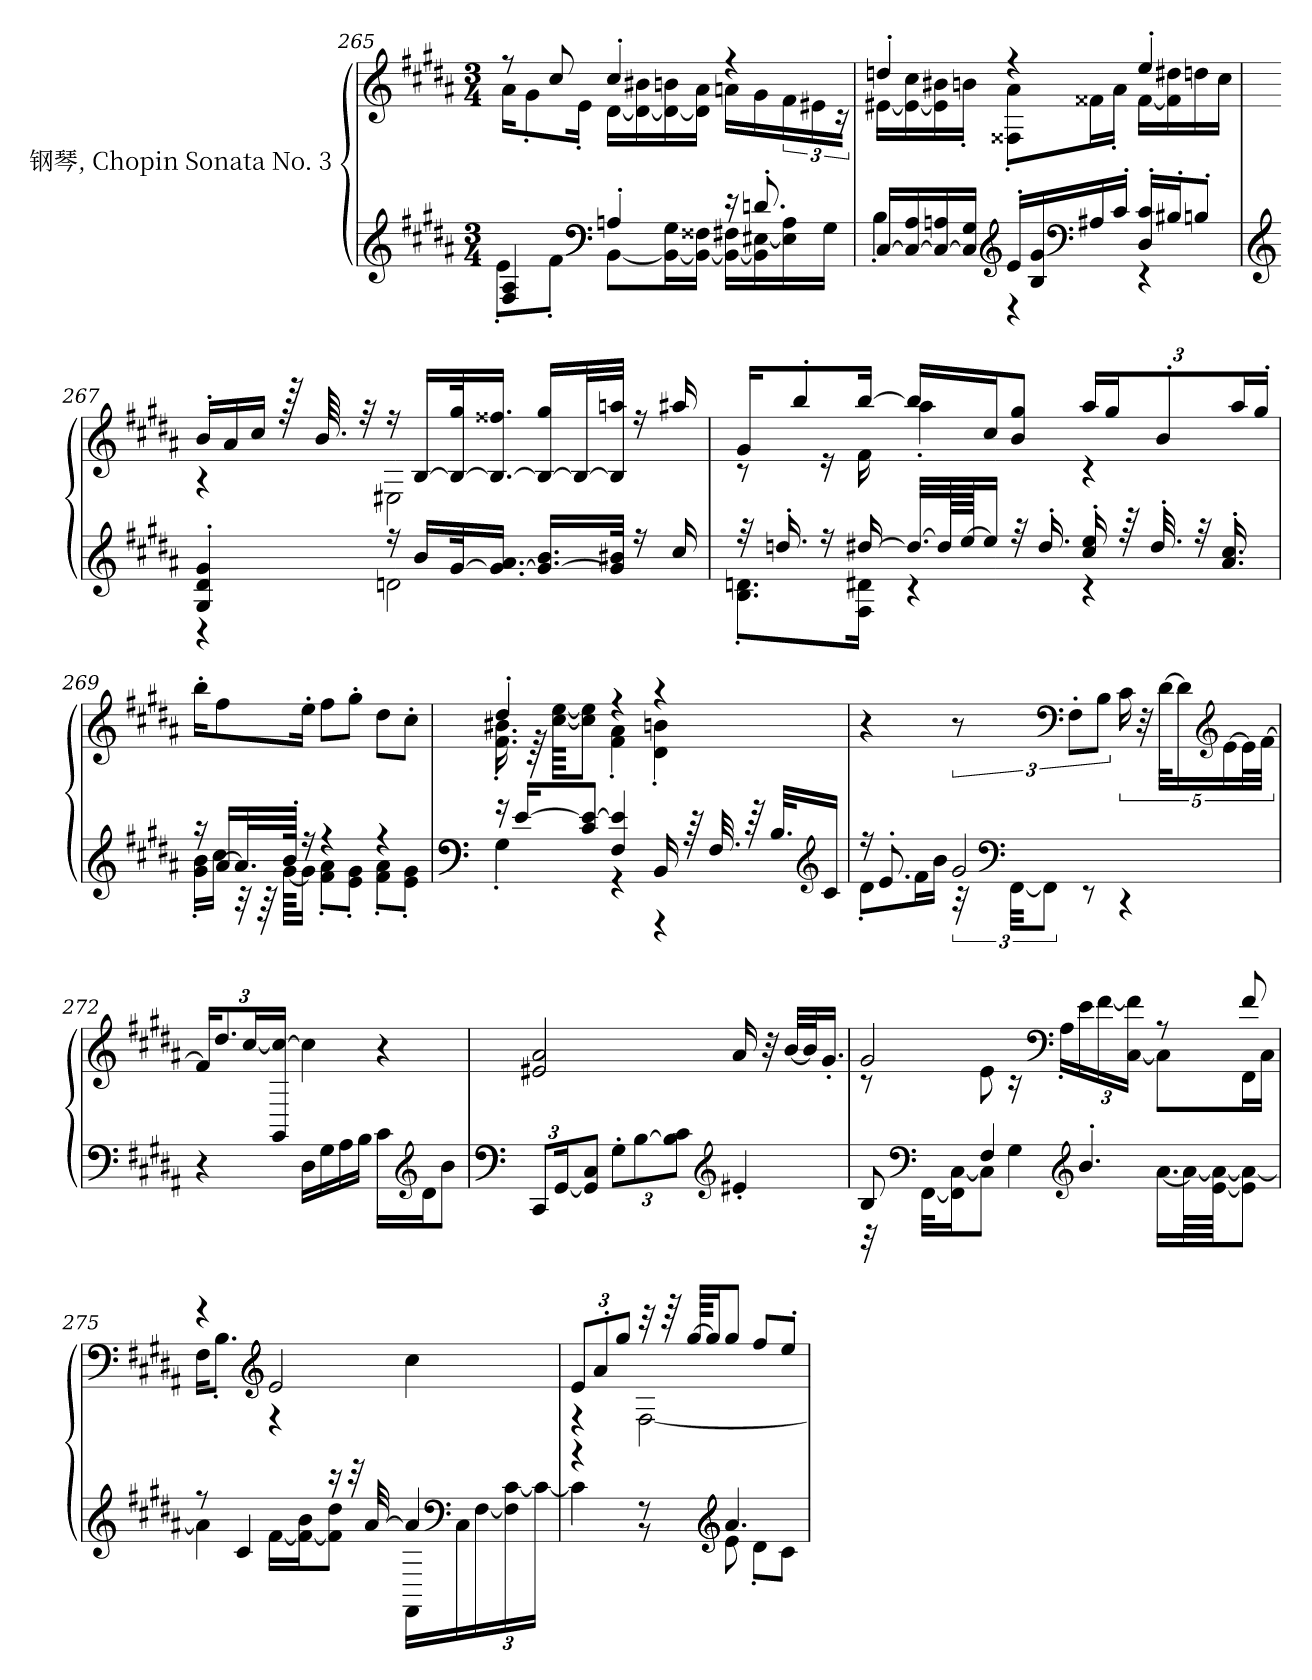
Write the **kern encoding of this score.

**kern	**kern
*part1	*part1
*staff2	*staff1
*I"钢琴, Chopin Sonata No. 3	*
!!LO:LB:g=z
*clefG2	*clefG2
*k[f#c#g#d#a#]	*k[f#c#g#d#a#]
*M3/4	*M3/4
=265	=265
*^	*^
4F#/ 4A#/	8e'\L	8r	16a#\KL
.	.	.	8g#'\
.	8f#'\J	8cc#/	.
.	.	.	16e'\Jk
*clefF4	*	*	*
4An'/	[8BB\L	4cc#'/	[16d#\LL
.	.	.	16d#\_ 16b#X\
.	16BB\_ 16G#\L	.	16d#\_ 16bn\
.	16BB\_ 16F##X\JJ	.	16d#\] 16a#\JJ
16r	16BB\_ 16F#X\LL	4r	16an\LL
8.dn'/	16BB\] [16E#X\	.	16g#\
.	16E#\] 16A\	.	24f#\
.	.	.	24e#X\JJ
.	16G#\JJ	.	.
.	.	.	24r
=266	=266	=266	=266
[16C#/LL	4B'\	4ddn'/	[16e#X\LL
16C#/_ 16A#/	.	.	16e#\_ 16cc#\
16C#/_ 16An/	.	.	16e#\] 16b#X\
16C#/] 16G#/JJ	.	.	16bn'\JJ
*clefG2	*	*	*
16e'/LL	4r	4r	8F##X\' 8a#\'L
16B/ 16g#/	.	.	.
*clefF4	*	*	*
16A#X/	.	.	16f##X\L
16c#'/JJ	.	.	16a#'\JJ
16D#/' 16c#/'LL	4r	4ee'/	[16f##\LL
16B#X'/J	.	.	16f##\] 16dd#X\
8Bn'/J	.	.	16ddn\
.	.	.	16cc#\JJ
!!LO:LB:g=z	!!
=267	=267	=267	=267
*clefG2	*	*	*
4G#/' 4d#/' 4g#/'	4r	16b'/LL	4r
.	.	16a#/	.
.	.	16cc#/JJ	.
.	.	128r	.
.	.	64.b/	.
.	.	32r	.
16r	2dn\	16r	2E#X\
16b/LL	.	[16B/LL	.
[32g#/K	.	32B/_ 32gg#/K	.
16.g#/_ 16.a#/JJ	.	16.B/_ 16.ff##X/JJ	.
16.g#/_ 16.b/LL	.	16B/_ 16gg#/LL	.
.	.	32B/L_	.
32g#/] 32b#X/JJk	.	32B/] 32aan/JJJ	.
16r	.	16r	.
16cc#/	.	16aa#X/	.
!!LO:LB:g=z	!!
=268	=268	=268	=268
32r	8.B\' 8.dn\'L	16g#/KL	8r
16.ddn'/	.	.	.
.	.	8bb'/	.
16r	.	.	16r
[16dd#X/	16F#\ 16d#X\Jk	[16bb/Jk	16f#\
32.dd#/LLL_	4r	16bb/LL]	4aa#'\
128dd#/LL]	.	.	.
[128ee/JJJ	.	.	.
16ee/JJ]	.	16cc#/J	.
32r	.	8b/ 8gg#/J	.
16.dd#'/	.	.	.
*	*	*Xbrackettup	*
16cc#/' 16ee/'	4r	24aa#/LL	4r
.	.	24gg#/J	.
64r	.	.	.
32.dd#'/	.	.	.
.	.	12b'/	.
32r	.	.	.
16.a#/' 16.cc#/'	.	.	.
.	.	24aa#/L	.
.	.	24gg#'/JJ	.
*	*	*v	*v
=269	=269	=269
16r	16g#\' 16b\'LL	16bb'\KL
[16a#/LL	16cc#\JJ	8ff#\
32.a#/L]	32r	.
.	64r	.
64b'/JJJk	[64g#\KKLL	.
16r	16g#\JJ]	16ee'\Jk
4r	8f#\' 8a#\'L	8ff#\L
.	8e\' 8g#\'J	8gg#'\J
4r	8f#\' 8a#\'L	8dd#\L
.	8e\' 8g#\'J	8cc#'\J
!!LO:LB:g=z
=270	=270	=270
*clefF4	*	*
*	*	*^
16r	4G#'\	4dd#'/	16.f#\' 16.b#X\'
[16e/KL	.	.	.
.	.	.	64r
.	.	.	[64cc#\ [64ee\KKKL
8c#/ 8e/_J	.	.	8cc#\] 8ee\]J
4F#/ 4e/]	4r	4r	4f#\' 4a#\'
16BB/	4r	4r	4d#\' 4bn\'
64r	.	.	.
32.F#/	.	.	.
64r	.	.	.
32.B/KLL	.	.	.
*clefG2	*	*	*
16c#/JJ	.	.	.
*	*	*v	*v
=271	=271	=271
16r	8d#'\L	4r
8.e'/	.	.
.	16f#\L	.
.	16b\JJ	.
*	*	*brackettup
2g#/	48r	12r
*clefF4	*	*
.	[48FF#\KKL	.
.	12FF#\J]	.
*	*	*clefF4
.	.	12F#'\L
.	8r	.
.	.	12B\J
.	4r	20c#\
.	.	40r
.	.	[40d#\KLL
.	.	20d#\]
*	*	*clefG2
.	.	[20e\
.	.	40e\L]
.	.	[40f#\JJJ
*v	*v	*
!!LO:PB:g=z
=272	=272
*	*Xbrackettup
4r	24f#/KL]
.	12.dd#/
.	[24cc#/L
.	24GG#/ 24cc#/_JJ
16D#\LL	4cc#\]
16G#\	.
16A#\	.
16B\JJ	.
16c#\LL	4r
*clefG2	*
16d#\J	.
8b\J	.
=273	=273
*clefF4	*
*Xbrackettup	*
12CC#/L	2e#X/ 2a#/
[24GG#/K	.
8GG#/] 8C#/J	.
12G#'\L	.
[12B\	.
12B\] 12c#\J	.
*clefG2	*
4e#X'/	16a#/
.	32r
.	[32b/LLL
.	32b/J]
.	16.g#'/JJ
!!LO:LB:g=z
=274	=274
*^	*^
8B/	32r	2g#/	8r
*clefF4	*	*	*
.	[32FF#\KLL	.	.
.	16FF#\] [16C#\J	.	.
4F#/	8C#\J]	.	8e\
.	4G#\	.	16r
*	*	*clefF4	*
.	.	.	16A#'\LL
*clefG2	*	*	*
4.b'/	.	.	24e\
.	.	.	[24f#\
.	.	.	[24C#\ 24f#\]JJ
.	[16.a#\LL	8r	8C#\L]
.	64a#\LL_	.	.
.	[64e\ 64a#\_JJJ	.	.
.	8e\] 8a#\_J	8f#/	16FF#\L
.	.	.	16C#\JJ
!!LO:LB:g=z	!!
=275	=275	=275	=275
8r	4a#\]	4r	16F#\KL
.	.	.	8.B'\J
4c#/	.	.	.
*	*	*clefG2	*
.	[16f#\LL	2e/	4r
.	16f#\_ 16b\J	.	.
16r	8f#\] 8dd#\J	.	.
32r	.	.	.
[32a#/	.	.	.
4a#/]	16FF#\LL	.	4cc#\
*clefF4	*	*	*
.	16C#\	.	.
.	[24F#\	.	.
.	24F#\] [24c#\	.	.
.	24c#\JJ_	.	.
=276	=276	=276	=276
4r	4c#\]	12e/L	4r
.	.	12a#'/	.
.	.	12gg#/J	.
8r	8r	32r	[2F#\
.	.	64r	.
.	.	[64gg#/KKLL	.
.	.	16gg#/J]	.
*clefG2	*	*	*
4.a#/	8e\	8gg#/J	.
.	8d#'\L	8ff#/L	.
.	8c#\J	8ee'/J	.
*v	*v	*	*
*	*v	*v
=	=
*-	*-
